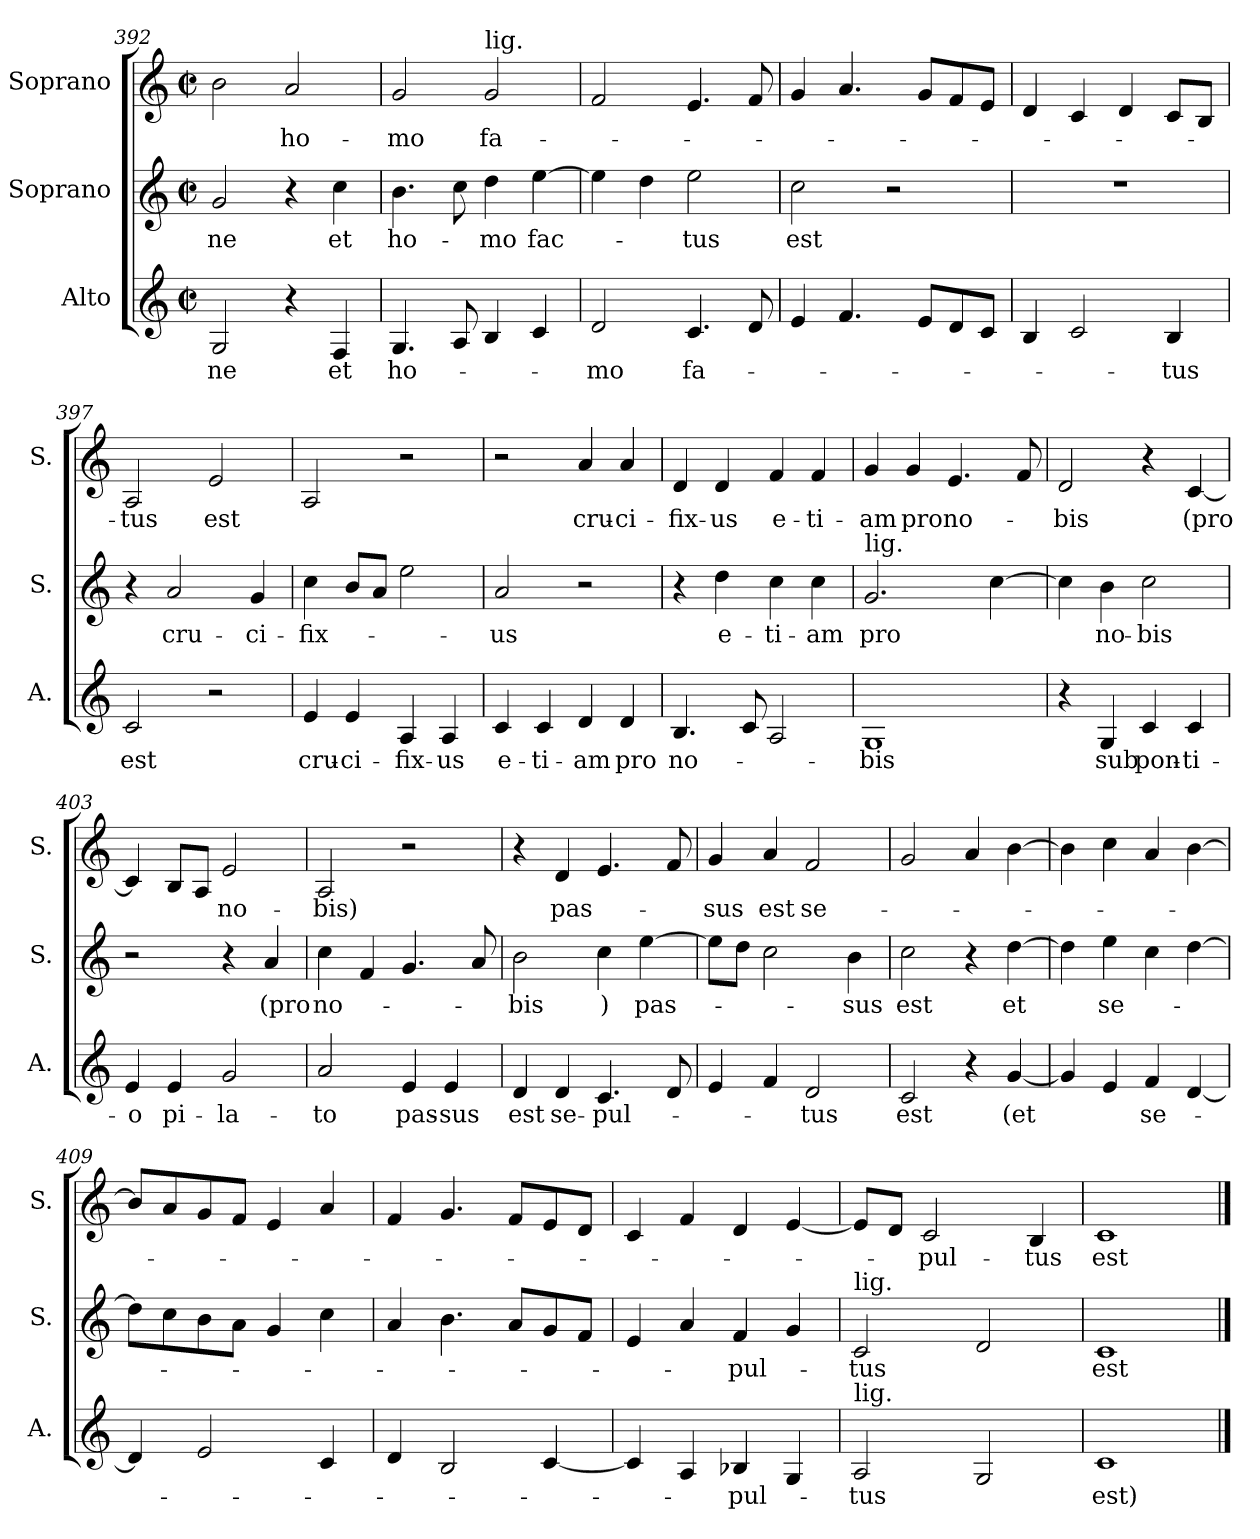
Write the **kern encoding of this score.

**kern	**text	**kern	**text	**kern	**text
*part3	*part3	*part2	*part2	*part1	*part1
*staff3	*staff3	*staff2	*staff2	*staff1	*staff1
*I"Alto	*	*I"Soprano	*	*I"Soprano	*
*I'A.	*	*I'S.	*	*I'S.	*
*clefG2	*	*clefG2	*	*clefG2	*
*k[]	*	*k[]	*	*k[]	*
*M2/2	*	*M2/2	*	*M2/2	*
*met(c|)	*	*met(c|)	*	*met(c|)	*
=392	=392	=392	=392	=392	=392
!	!LO:LY:b	!	!LO:LY:b	!	!
2G/	-ne	2g/	-ne	2b\	.
!	!	!	!	!	!LO:LY:b
4r	.	4r	.	2a/	ho-
!	!LO:LY:b	!	!LO:LY:b	!	!
4F/	et	4cc\	et	.	.
=393	=393	=393	=393	=393	=393
!	!LO:LY:b	!	!LO:LY:b	!	!LO:LY:b
4.G/	ho-	4.b\	ho-	2g/	-mo
8A/	.	8cc\	.	.	.
!	!	!	!	!LO:TX:a:t=lig.	!
!	!	!	!LO:LY:b	!	!LO:LY:b
4B/	.	4dd\	mo	2g/	fa-
!	!	!	!LO:LY:b	!	!
4c/	.	[4ee\	fac-	.	.
=394	=394	=394	=394	=394	=394
!	!LO:LY:b	!	!	!	!
2d/	-mo	4ee\]	.	2f/	.
.	.	4dd\	.	.	.
!	!LO:LY:b	!	!LO:LY:b	!	!
4.c/	fa-	2ee\	-tus	4.e/	.
8d/	.	.	.	8f/	.
=395	=395	=395	=395	=395	=395
!	!	!	!LO:LY:b	!	!
4e/	.	2cc\	est	4g/	.
4.f/	.	.	.	4.a/	.
.	.	2r	.	.	.
8e/L	.	.	.	8g/L	.
8d/	.	.	.	8f/	.
8c/J	.	.	.	8e/J	.
=396	=396	=396	=396	=396	=396
4B/	.	1r	.	4d/	.
2c/	.	.	.	4c/	.
.	.	.	.	4d/	.
!	!LO:LY:b	!	!	!	!
4B/	tus	.	.	8c/L	.
.	.	.	.	8B/J	.
=397	=397	=397	=397	=397	=397
!	!LO:LY:b	!	!	!	!LO:LY:b
2c/	est	4r	.	2A/	tus
!	!	!	!LO:LY:b	!	!
.	.	2a/	cru-	.	.
!	!	!	!	!	!LO:LY:b
2r	.	.	.	2e/	-est
!	!	!	!LO:LY:b	!	!
.	.	4g/	-ci-	.	.
=398	=398	=398	=398	=398	=398
!	!LO:LY:b	!	!LO:LY:b	!	!
4e/	cru-	4cc\	-fix-	2A/	.
!	!LO:LY:b	!	!	!	!
4e/	-ci-	8b/L	.	.	.
.	.	8a/J	.	.	.
!	!LO:LY:b	!	!	!	!
4A/	-fix-	2ee\	.	2r	.
!	!LO:LY:b	!	!	!	!
4A/	-us	.	.	.	.
=399	=399	=399	=399	=399	=399
!	!LO:LY:b	!	!LO:LY:b	!	!
4c/	e-	2a/	-us	2r	.
!	!LO:LY:b	!	!	!	!
4c/	-ti-	.	.	.	.
!	!LO:LY:b	!	!	!	!LO:LY:b
4d/	-am	2r	.	4a/	cru-
!	!LO:LY:b	!	!	!	!LO:LY:b
4d/	pro	.	.	4a/	-ci-
=400	=400	=400	=400	=400	=400
!	!LO:LY:b	!	!	!	!LO:LY:b
4.B/	no-	4r	.	4d/	-fix-
!	!	!	!LO:LY:b	!	!LO:LY:b
.	.	4dd\	e-	4d/	-us
8c/	.	.	.	.	.
!	!	!	!LO:LY:b	!	!LO:LY:b
2A/	.	4cc\	-ti-	4f/	e-
!	!	!	!LO:LY:b	!	!LO:LY:b
.	.	4cc\	-am	4f/	-ti-
=401	=401	=401	=401	=401	=401
!	!	!LO:TX:a:t=lig.	!	!	!
!	!LO:LY:b	!	!LO:LY:b	!	!LO:LY:b
1G	-bis	2.g/	-pro	4g/	-am
!	!	!	!	!	!LO:LY:b
.	.	.	.	4g/	pro
!	!	!	!	!	!LO:LY:b
.	.	.	.	4.e/	no-
.	.	[4cc\	.	.	.
.	.	.	.	8f/	.
=402	=402	=402	=402	=402	=402
!	!	!	!	!	!LO:LY:b
4r	.	4cc\]	.	2d/	-bis
!	!LO:LY:b	!	!LO:LY:b	!	!
4G/	sub	4b\	no-	.	.
!	!LO:LY:b	!	!LO:LY:b	!	!
4c/	pon-	2cc\	-bis	4r	.
!	!LO:LY:b	!	!	!	!LO:LY:b
4c/	-ti-	.	.	[4c/	-(pro
=403	=403	=403	=403	=403	=403
!	!LO:LY:b	!	!	!	!
4e/	-o	2r	.	4c/]	.
!	!LO:LY:b	!	!	!	!
4e/	pi-	.	.	8B/L	.
.	.	.	.	8A/J	.
!	!LO:LY:b	!	!	!	!LO:LY:b
2g/	-la-	4r	.	2e/	no-
!	!	!	!LO:LY:b	!	!
.	.	4a/	(pro	.	.
=404	=404	=404	=404	=404	=404
!	!LO:LY:b	!	!LO:LY:b	!	!LO:LY:b
2a/	-to	4cc\	no-	2A/	-bis)
.	.	4f/	.	.	.
!	!LO:LY:b	!	!	!	!
4e/	pas-	4.g/	.	2r	.
!	!LO:LY:b	!	!	!	!
4e/	-sus	.	.	.	.
.	.	8a/	.	.	.
=405	=405	=405	=405	=405	=405
!	!LO:LY:b	!	!LO:LY:b	!	!
4d/	est	2b\	-bis	4r	.
!	!LO:LY:b	!	!	!	!LO:LY:b
4d/	se-	.	.	4d/	pas-
!	!LO:LY:b	!	!LO:LY:b	!	!
4.c/	-pul-	4cc\	)	4.e/	.
!	!	!	!LO:LY:b	!	!
.	.	[4ee\	pas-	.	.
8d/	.	.	.	8f/	.
=406	=406	=406	=406	=406	=406
!	!	!	!	!	!LO:LY:b
4e/	.	8ee\L]	.	4g/	sus
.	.	8dd\J	.	.	.
!	!	!	!	!	!LO:LY:b
4f/	.	2cc\	.	4a/	est
!	!LO:LY:b	!	!	!	!LO:LY:b
2d/	-tus	.	.	2f/	se-
!	!	!	!LO:LY:b	!	!
.	.	4b\	-sus	.	.
=407	=407	=407	=407	=407	=407
!	!LO:LY:b	!	!LO:LY:b	!	!
2c/	est	2cc\	est	2g/	.
4r	.	4r	.	4a/	.
!	!LO:LY:b	!	!LO:LY:b	!	!
[4g/	-(et	[4dd\	-et	[4b\	.
=408	=408	=408	=408	=408	=408
4g/]	.	4dd\]	.	4b\]	.
!	!	!	!LO:LY:b	!	!
4e/	.	4ee\	se-	4cc\	.
!	!LO:LY:b	!	!	!	!
4f/	se-	4cc\	.	4a/	.
[4d/	.	[4dd\	.	[4b\	.
=409	=409	=409	=409	=409	=409
4d/]	.	8dd\L]	.	8b/L]	.
.	.	8cc\	.	8a/	.
2e/	.	8b\	.	8g/	.
.	.	8a\J	.	8f/J	.
.	.	4g/	.	4e/	.
4c/	.	4cc\	.	4a/	.
=410	=410	=410	=410	=410	=410
4d/	.	4a/	.	4f/	.
2B/	.	4.b\	.	4.g/	.
.	.	8a/L	.	8f/L	.
[4c/	.	8g/	.	8e/	.
.	.	8f/J	.	8d/J	.
=411	=411	=411	=411	=411	=411
4c/]	.	4e/	.	4c/	.
4A/	.	4a/	.	4f/	.
!	!LO:LY:b	!	!LO:LY:b	!	!
4B-X/	-pul-	4f/	pul-	4d/	.
4G/	.	4g/	.	[4e/	.
=412	=412	=412	=412	=412	=412
!	!	!LO:TX:a:t=lig.	!	!	!
!LO:TX:a:t=lig.	!	!	!	!	!
!	!LO:LY:b	!	!LO:LY:b	!	!
2A/	-tus	2c/	-tus	8e/L]	.
.	.	.	.	8d/J	.
!	!	!	!	!	!LO:LY:b
.	.	.	.	2c/	-pul-
2G/	.	2d/	.	.	.
!	!	!	!	!	!LO:LY:b
.	.	.	.	4B/	-tus
=413	=413	=413	=413	=413	=413
!	!LO:LY:b	!	!LO:LY:b	!	!LO:LY:b
1c	est)	1c	est	1c	est
==	==	==	==	==	==
*-	*-	*-	*-	*-	*-
